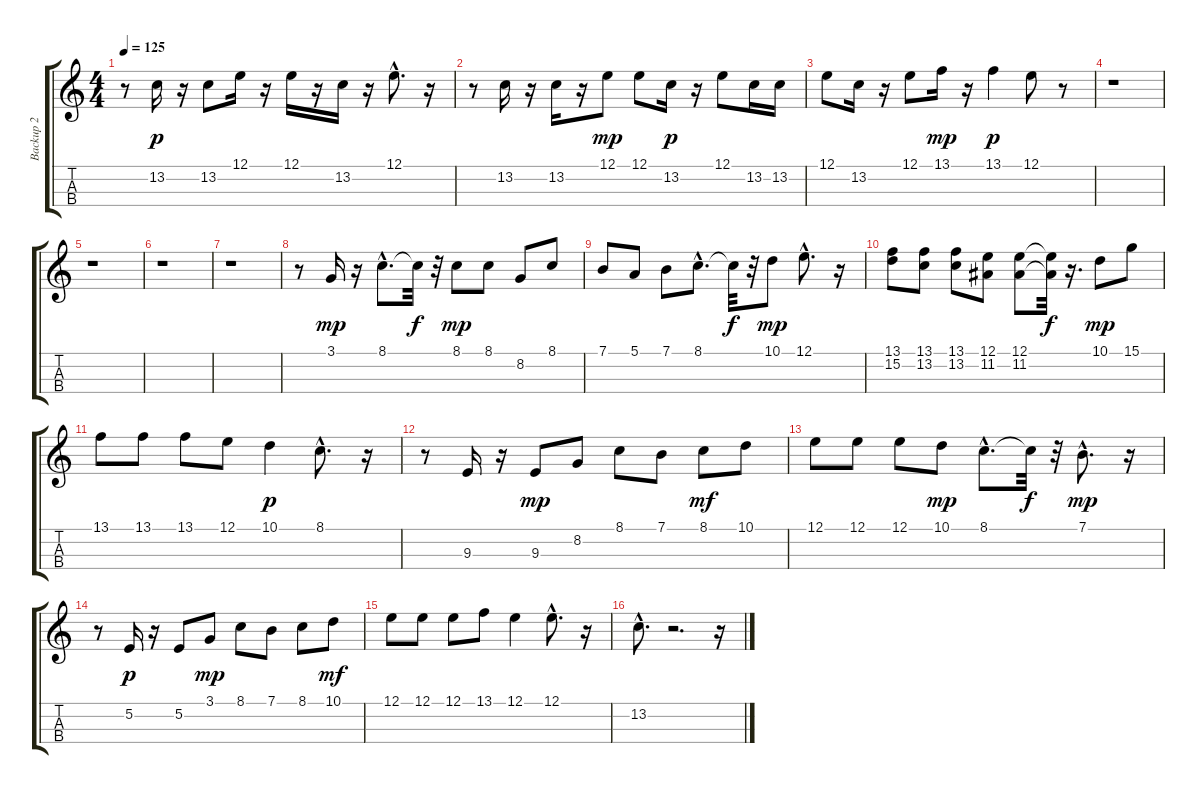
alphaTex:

\track ("Backup 2" "Backup 2") {instrument clarinet}
\staff {score tabs}
\tuning (E4 B3 G3 D3) {hide}
\ts (4 4)
\tempo 125
\clef g2
\ks c
r.8{dy p} 13.2.16 r.16 13.2.8 12.1.16 r.16 12.1.16 r.16 13.2.16 r.16 12.1{hac}.8{d volume 14} r.16 |
r.8 13.2.16{volume 9} r.16 13.2.16{volume 13} r.16 12.1.8{dy mp} 12.1.8 13.2.16{dy p} r.16 12.1.8 13.2.16 13.2.16 |
12.1.8 13.2.16 r.16 12.1.8 13.1.16{dy mp} r.16 13.1.4{dy p volume 12} 12.1.8{volume 11} r.8 |
r.1 |
r.1 |
r.1 |
r.1 |
r.8 3.1.16{dy mp volume 11} r.16 8.1{hac}.8{d volume 13} 8.1{t}.32{dy f} r.32 8.1.8{dy mp volume 12} 8.1.8{volume 13} 8.2.8 8.1.8 |
7.1.8 5.1.8 7.1.8 8.1{hac}.8{d} 8.1{t}.32{dy f} r.32 10.1.8{dy mp} 12.1{hac}.8{d} r.16 |
(13.1 15.2).8{volume 13} (13.1 13.2).8{volume 13} (13.1 13.2).8 (12.1 11.2).8 (12.1 11.2).8 (12.1{t} 11.2{t}).32{dy f} r.16{d} 10.1.8{dy mp} 15.1.8{volume 13} |
13.1.8{volume 12} 13.1.8{volume 13} 13.1.8 12.1.8 10.1.4{dy p volume 12} 8.1{hac}.8{d volume 11} r.16 |
r.8 9.3.16{volume 11} r.16 9.3.8{dy mp volume 12} 8.2.8{volume 12} 8.1.8 7.1.8 8.1.8{dy mf} 10.1.8 |
12.1.8 12.1.8 12.1.8 10.1.8{dy mp} 8.1{hac}.8{d volume 12} 8.1{t}.32{dy f} r.32 7.1{hac}.8{d dy mp volume 12} r.16 |
r.8 5.2.16{dy p volume 11} r.16 5.2.8{volume 12} 3.1.8{dy mp volume 12} 8.1.8 7.1.8 8.1.8 10.1.8{dy mf} |
12.1.8{volume 12} 12.1.8{volume 13} 12.1.8 13.1.8 12.1.4{volume 13} 12.1{hac}.8{d volume 12} r.16 |
13.2{hac}.8{d volume 12} r.2{d} r.16
